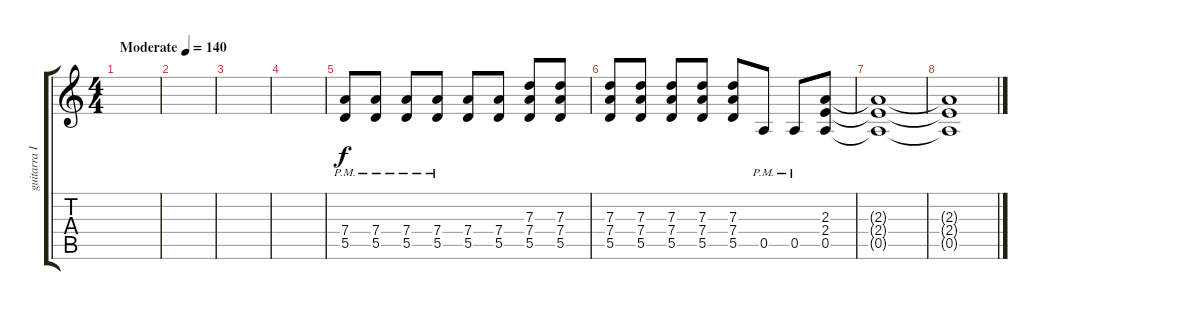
\track ("guitarra III [rítmica derecha ]" "guitarra I") {instrument distortionguitar}
\staff {score tabs}
\tuning (E4 B3 G3 D3 A2 E2) {hide}
\ts (4 4)
\tempo (140 "Moderate")
\clef g2
\ks c
|
|
|
|
(7.4{pm} 5.5).8 (7.4{pm} 5.5).8 (7.4{pm} 5.5).8 (7.4{pm} 5.5).8 (7.4 5.5).8 (7.4 5.5).8 (7.3 7.4 5.5).8 (7.3 7.4 5.5).8 |
(7.3 7.4 5.5).8 (7.3 7.4 5.5).8 (7.3 7.4 5.5).8 (7.3 7.4 5.5).8 (7.3 7.4 5.5).8 0.5{pm}.8 0.5{pm}.8 (2.3 2.4 0.5).8 |
(2.3{t} 2.4{t} 0.5{t}).1 |
(2.3{t} 2.4{t} 0.5{t}).1
